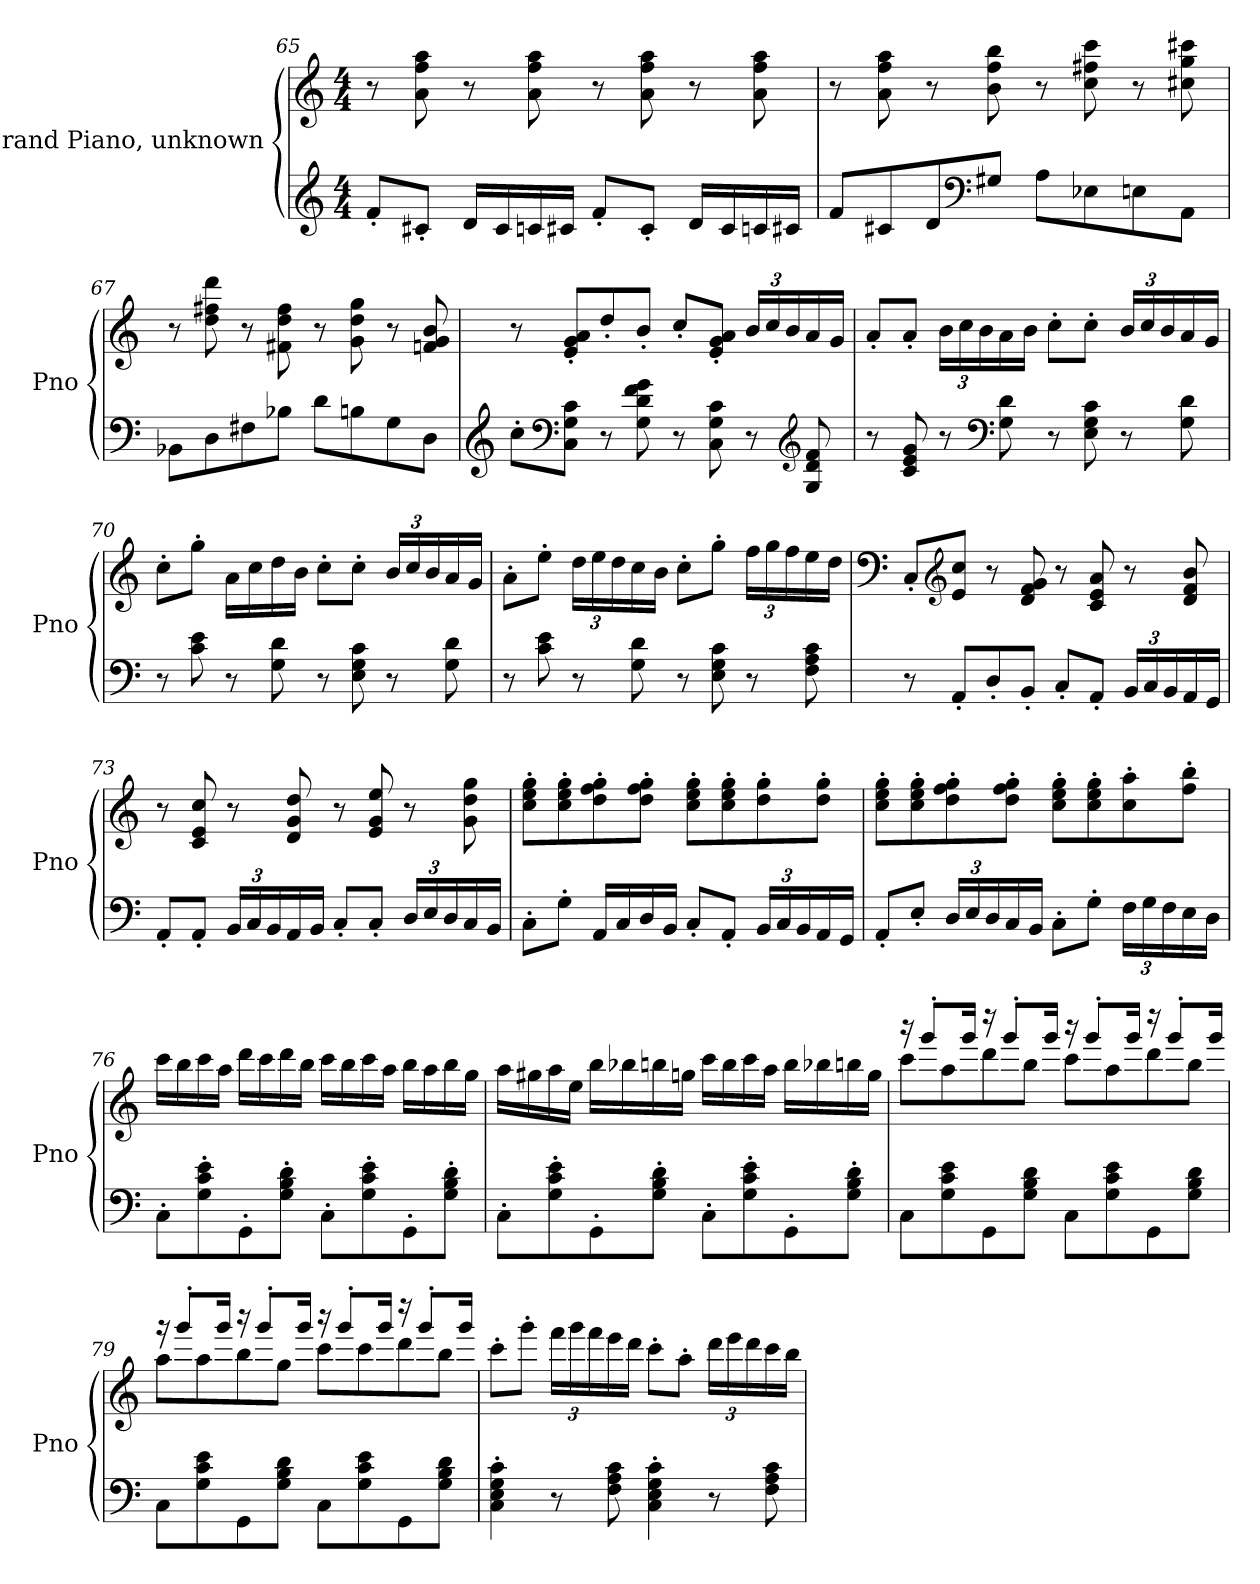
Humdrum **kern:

**kern	**kern
*part1	*part1
*staff2	*staff1
*I"Grand Piano, unknown	*
*I'Pno	*
*clefG2	*clefG2
*k[]	*k[]
*M4/4	*M4/4
=65	=65
8f'/L	8r
8c#X'/J	8a\ 8ff\ 8aa\
16d/LL	8r
16c#/	.
16cn/	8a\ 8ff\ 8aa\
16c#X/JJ	.
8f'/L	8r
8c#'/J	8a\ 8ff\ 8aa\
16d/LL	8r
16c#/	.
16cn/	8a\ 8ff\ 8aa\
16c#X/JJ	.
!!LO:LB:g=z
=66	=66
8f/L	8r
8c#X/	8a\ 8ff\ 8aa\
8d/	8r
*clefF4	*
8G#X/J	8b\ 8ff\ 8bb\
8A\L	8r
8E-X\	8cc\ 8ff#X\ 8ccc\
8En\	8r
8AA\J	8cc#X\ 8gg\ 8ccc#X\
=67	=67
8BB-X\L	8r
8D\	8dd\ 8ff#X\ 8ddd\
8F#X\	8r
8B-X\J	8f#X\ 8dd\ 8ff#\
8d\L	8r
8Bn\	8g\ 8dd\ 8gg\
8G\	8r
8D\J	8fn/ 8g/ 8b/
=68	=68
*clefG2	*
8cc'\L	8r
*clefF4	*
8C\ 8G\ 8c\J	8e/' 8g/' 8a/'L
8r	8dd'/
8G\ 8d\ 8f\ 8g\	8b'/J
8r	8cc'/L
8C\ 8G\ 8c\	8e/' 8g/' 8a/'J
*	*Xbrackettup
8r	24b/LL
.	24cc/
.	24b/
*clefG2	*
8G/ 8d/ 8f/	16a/
.	16g/JJ
!!LO:PB:g=z
=69	=69
8r	8a'/L
8c/ 8e/ 8g/	8a'/J
8r	24b\LL
.	24cc\
.	24b\
*clefF4	*
8G\ 8d\	16a\
.	16b\JJ
8r	8cc'\L
8E\ 8G\ 8c\	8cc'\J
8r	24b/LL
.	24cc/
.	24b/
8G\ 8d\	16a/
.	16g/JJ
=70	=70
8r	8cc'\L
8c\ 8e\	8gg'\J
8r	16a\LL
.	16cc\
8G\ 8d\	16dd\
.	16b\JJ
8r	8cc'\L
8E\ 8G\ 8c\	8cc'\J
8r	24b/LL
.	24cc/
.	24b/
8G\ 8d\	16a/
.	16g/JJ
=71	=71
8r	8a'\L
8c\ 8e\	8ee'\J
8r	24dd\LL
.	24ee\
.	24dd\
8G\ 8d\	16cc\
.	16b\JJ
8r	8cc'\L
8E\ 8G\ 8c\	8gg'\J
8r	24ff\LL
.	24gg\
.	24ff\
8F\ 8A\ 8c\	16ee\
.	16dd\JJ
!!LO:LB:g=z
=72	=72
*	*clefF4
8r	8C'/L
*	*clefG2
8AA'/L	8e/ 8cc/J
8D'/	8r
8BB'/J	8d/ 8f/ 8g/
8C'/L	8r
8AA'/J	8c/ 8e/ 8a/
*Xbrackettup	*
24BB/LL	8r
24C/	.
24BB/	.
16AA/	8d/ 8f/ 8b/
16GG/JJ	.
=73	=73
8AA'/L	8r
8AA'/J	8c/ 8e/ 8cc/
24BB/LL	8r
24C/	.
24BB/	.
16AA/	8d/ 8g/ 8dd/
16BB/JJ	.
8C'/L	8r
8C'/J	8e/ 8g/ 8ee/
24D/LL	8r
24E/	.
24D/	.
16C/	8g\ 8dd\ 8gg\
16BB/JJ	.
=74	=74
8C'\L	8cc\' 8ee\' 8gg\'L
8G'\J	8cc\' 8ee\' 8gg\'
16AA/LL	8dd\' 8ff\' 8gg\'
16C/	.
16D/	8dd\' 8ff\' 8gg\'J
16BB/JJ	.
8C'/L	8cc\' 8ee\' 8gg\'L
8AA'/J	8cc\' 8ee\' 8gg\'
24BB/LL	8dd\' 8gg\'
24C/	.
24BB/	.
16AA/	8dd\' 8gg\'J
16GG/JJ	.
!!LO:LB:g=z
=75	=75
8AA'/L	8cc\' 8ee\' 8gg\'L
8E'/J	8cc\' 8ee\' 8gg\'
24D/LL	8dd\' 8ff\' 8gg\'
24E/	.
24D/	.
16C/	8dd\' 8ff\' 8gg\'J
16BB/JJ	.
8C'\L	8cc\' 8ee\' 8gg\'L
8G'\J	8cc\' 8ee\' 8gg\'
24F\LL	8cc\' 8aa\'
24G\	.
24F\	.
16E\	8ff\' 8bb\'J
16D\JJ	.
=76	=76
8C'\L	16ccc\LL
.	16bb\
8G\' 8c\' 8e\'	16ccc\
.	16aa\JJ
8GG'\	16ddd\LL
.	16ccc\
8G\' 8B\' 8d\'J	16ddd\
.	16bb\JJ
8C'\L	16ccc\LL
.	16bb\
8G\' 8c\' 8e\'	16ccc\
.	16aa\JJ
8GG'\	16bb\LL
.	16aa\
8G\' 8B\' 8d\'J	16bb\
.	16gg\JJ
!!LO:LB:g=z
=77	=77
8C'\L	16aa\LL
.	16gg#X\
8G\' 8c\' 8e\'	16aa\
.	16ee\JJ
8GG'\	16bb\LL
.	16bb-X\
8G\' 8B\' 8d\'J	16bbn\
.	16ggn\JJ
8C'\L	16ccc\LL
.	16bb\
8G\' 8c\' 8e\'	16ccc\
.	16aa\JJ
8GG'\	16bb\LL
.	16bb-X\
8G\' 8B\' 8d\'J	16bbn\
.	16gg\JJ
=78	=78
*	*^
8C\L	16r	8ccc\L
.	8ggg'/L	.
8G\ 8c\ 8e\	.	8aa\
.	16ggg/Jk	.
8GG\	16r	8ddd\
.	8ggg'/L	.
8G\ 8B\ 8d\J	.	8bb\J
.	16ggg/Jk	.
8C\L	16r	8ccc\L
.	8ggg'/L	.
8G\ 8c\ 8e\	.	8aa\
.	16ggg/Jk	.
8GG\	16r	8ddd\
.	8ggg'/L	.
8G\ 8B\ 8d\J	.	8bb\J
.	16ggg/Jk	.
!!LO:LB:g=z	!!
=79	=79	=79
8C\L	16r	8aa\L
.	8ggg'/L	.
8G\ 8c\ 8e\	.	8aa\
.	16ggg/Jk	.
8GG\	16r	8bb\
.	8ggg'/L	.
8G\ 8B\ 8d\J	.	8gg\J
.	16ggg/Jk	.
8C\L	16r	8ccc\L
.	8ggg'/L	.
8G\ 8c\ 8e\	.	8ccc\
.	16ggg/Jk	.
8GG\	16r	8ddd\
.	8ggg'/L	.
8G\ 8B\ 8d\J	.	8bb\J
.	16ggg/Jk	.
*	*v	*v
=80	=80
4C\' 4E\' 4G\' 4c\'	8ccc'\L
.	8ggg'\J
8r	24fff\LL
.	24ggg\
.	24fff\
8F\ 8A\ 8c\	16eee\
.	16ddd\JJ
4C\' 4E\' 4G\' 4c\'	8ccc'\L
.	8aa'\J
8r	24ddd\LL
.	24eee\
.	24ddd\
8F\ 8A\ 8c\	16ccc\
.	16bb\JJ
=	=
*-	*-
